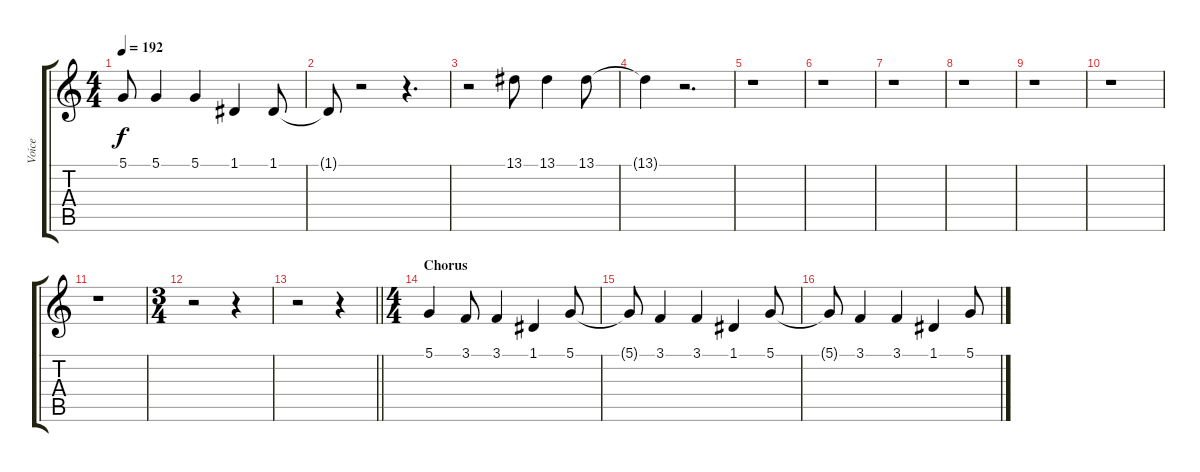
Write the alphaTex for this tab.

\track ("Voice" "Voice") {instrument oboe}
\staff {score tabs}
\tuning (D4 A3 F3 C3 G2 C2) {hide}
\ts (4 4)
\tempo 192
\clef g2
\ks c
5.1.8{dy f} 5.1.4 5.1.4 1.1.4 1.1.8 |
1.1{t}.8 r.2 r.4{d} |
r.2 13.1.8 13.1.4 13.1.8 |
13.1{t}.4 r.2{d} |
r.1 |
r.1 |
r.1 |
r.1 |
r.1 |
r.1 |
r.1 |
\ts (3 4)
r.2 r.4 |
\barLineRight lightlight
r.2 r.4 |
\ts (4 4)
\section ("" "Chorus")
5.1.4 3.1.8 3.1.4 1.1.4 5.1.8 |
5.1{t}.8 3.1.4 3.1.4 1.1.4 5.1.8 |
5.1{t}.8 3.1.4 3.1.4 1.1.4 5.1.8
